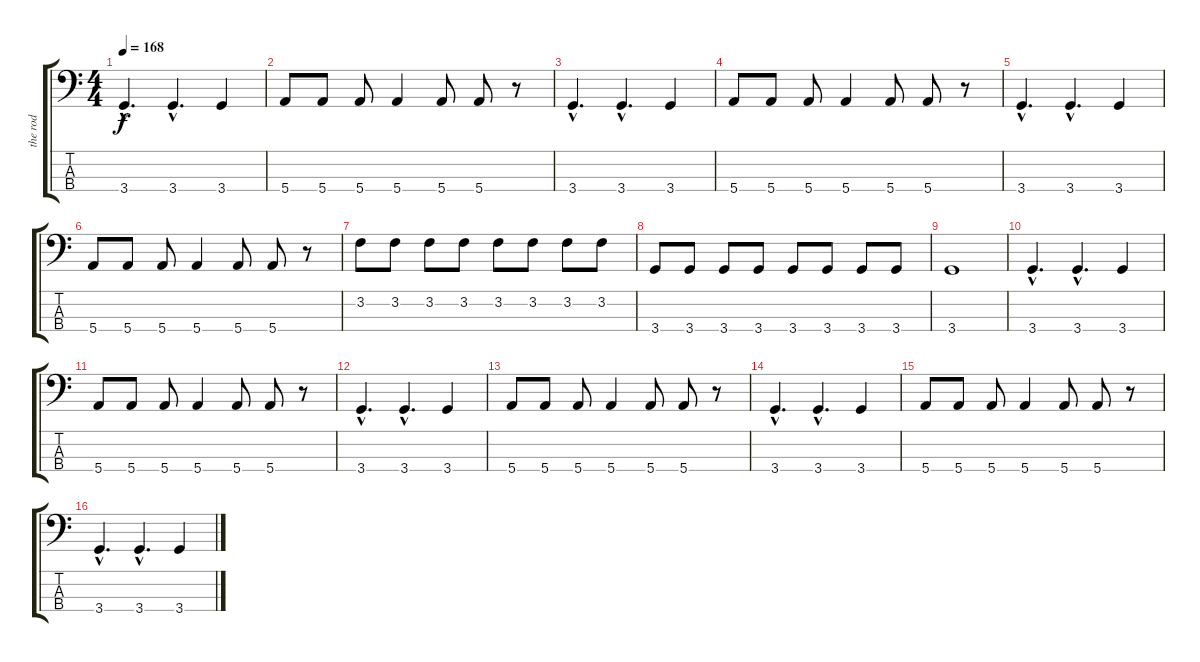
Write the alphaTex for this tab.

\track ("the rod" "the rod") {instrument electricbassfinger}
\staff {score tabs}
\tuning (G2 D2 A1 E1) {hide}
\ts (4 4)
\tempo 168
\clef f4
\ks c
3.4{hac}.4{d dy f} 3.4{hac}.4{d} 3.4.4 |
5.4.8 5.4.8 5.4.8 5.4.4 5.4.8 5.4.8 r.8 |
3.4{hac}.4{d} 3.4{hac}.4{d} 3.4.4 |
5.4.8 5.4.8 5.4.8 5.4.4 5.4.8 5.4.8 r.8 |
3.4{hac}.4{d} 3.4{hac}.4{d} 3.4.4 |
5.4.8 5.4.8 5.4.8 5.4.4 5.4.8 5.4.8 r.8 |
3.2.8 3.2.8 3.2.8 3.2.8 3.2.8 3.2.8 3.2.8 3.2.8 |
3.4.8 3.4.8 3.4.8 3.4.8 3.4.8 3.4.8 3.4.8 3.4.8 |
3.4.1 |
3.4{hac}.4{d volume 14} 3.4{hac}.4{d} 3.4.4 |
5.4.8 5.4.8 5.4.8 5.4.4 5.4.8 5.4.8 r.8 |
3.4{hac}.4{d volume 12} 3.4{hac}.4{d} 3.4.4 |
5.4.8 5.4.8 5.4.8 5.4.4 5.4.8 5.4.8 r.8 |
3.4{hac}.4{d volume 11} 3.4{hac}.4{d} 3.4.4 |
5.4.8 5.4.8 5.4.8 5.4.4 5.4.8 5.4.8 r.8 |
3.4{hac}.4{d volume 10} 3.4{hac}.4{d} 3.4.4
